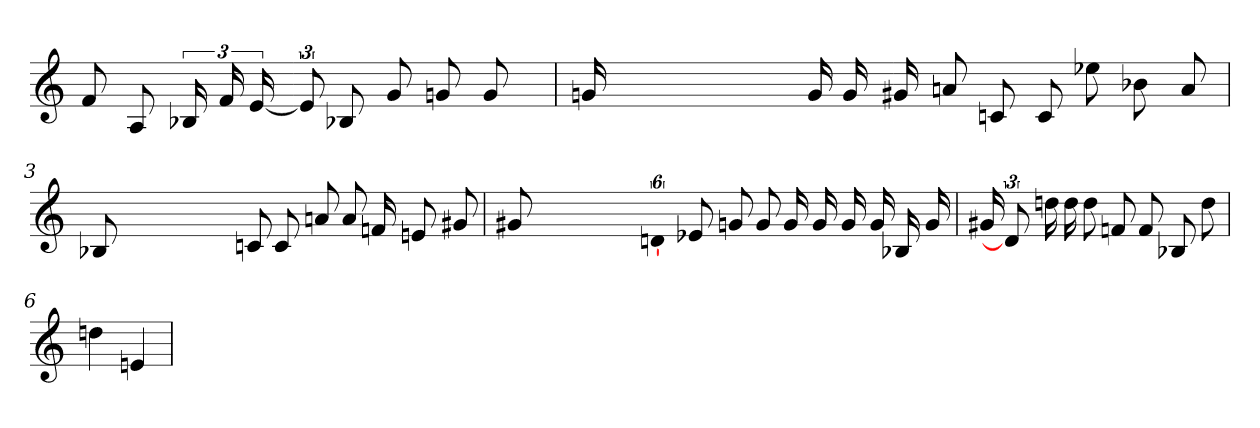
**kern
*part1
*staff1
=1
8f
8A
24B-X
24f
[24e
12e]
8B-X
8g
8gn
8g
24ryy
=2
16gn
2...ryy
16ryy
16g
16g
16g#X
8an
8cn
8c
8ee-X
8b-X
8a
=3
8B-X
16ryy
2..ryy
16ryy
8cn
8c
8an
8a
16fn
8en
8g#X
=4
8g#X
8ryy
6%5ryy
[24dn
8e-X
8gn
8g
16g
16g
16g
16g
16B-X
16g
=5
16g#X
12d]
16ddn
16dd
8dd
8fn
8f
8B-X
8dd
=6
4ddn
4en
=
*-
